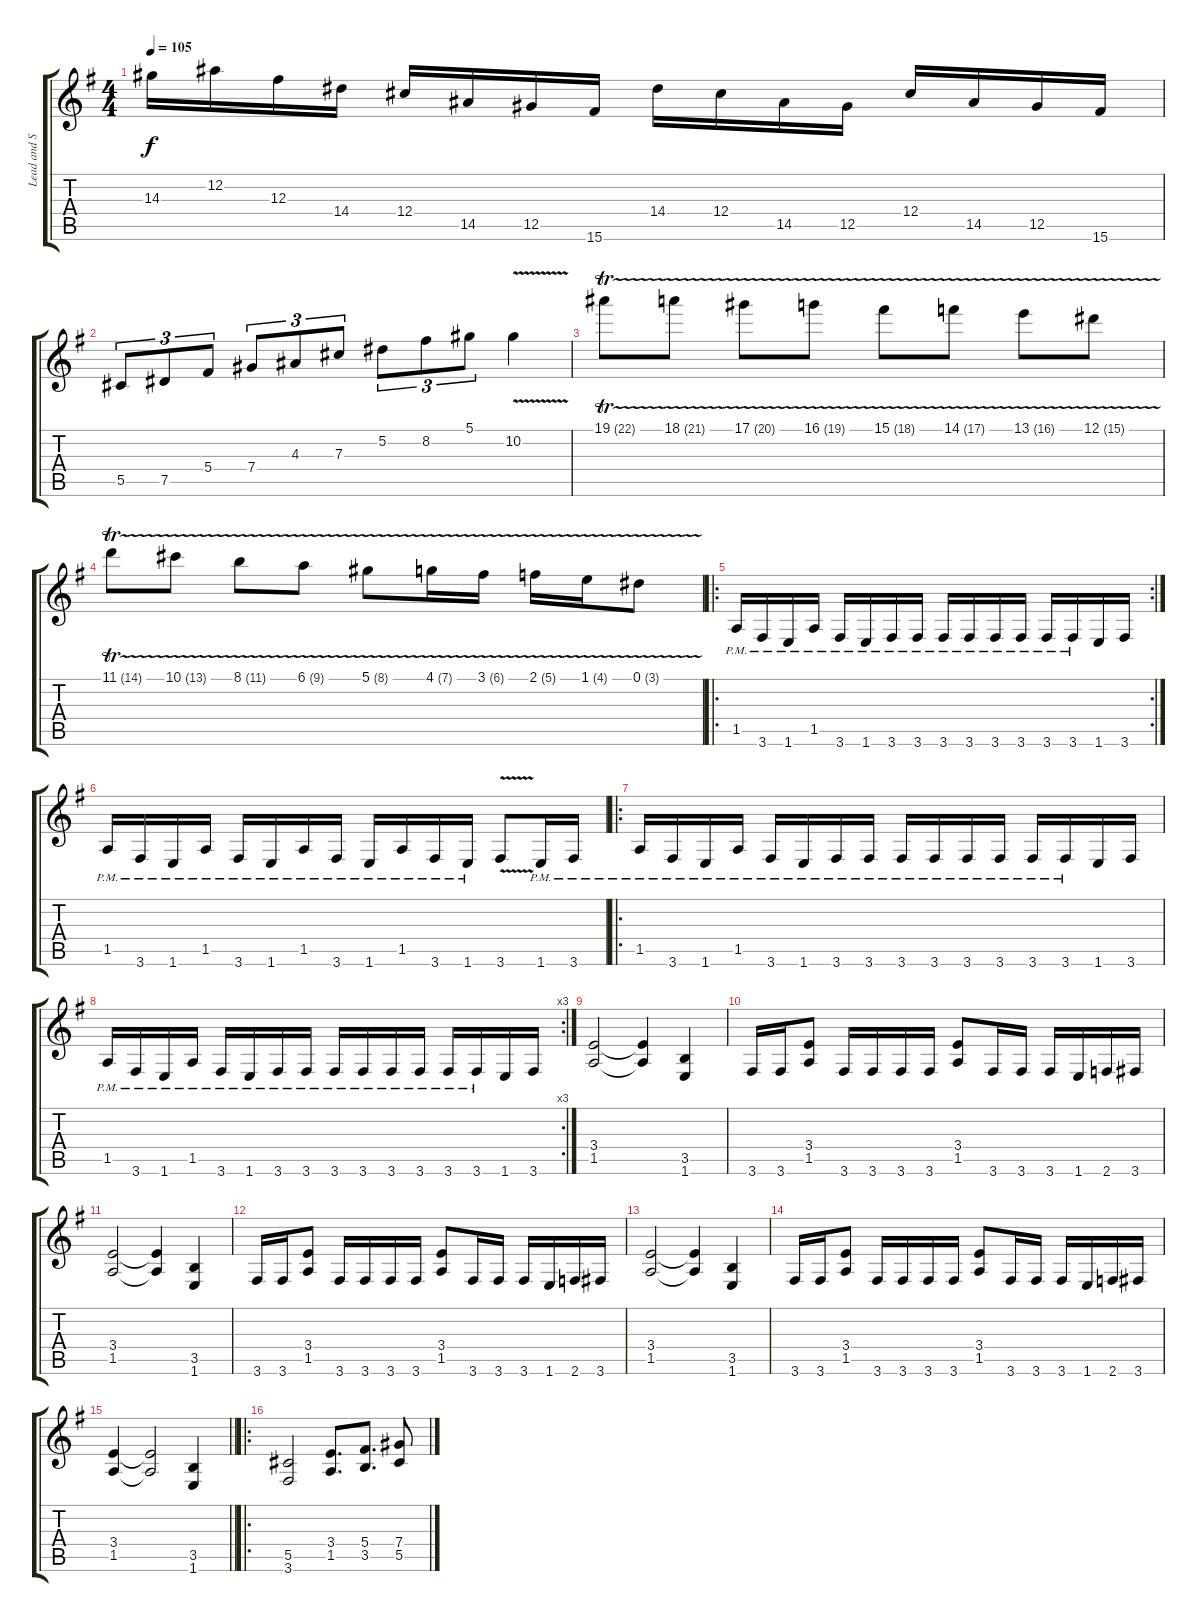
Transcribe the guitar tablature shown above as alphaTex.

\track ("Lead and Solo Guitar" "Lead and S") {instrument overdrivenguitar}
\staff {score tabs}
\tuning (Eb4 Bb3 Gb3 Db3 Ab2 Eb2) {hide}
\ts (4 4)
\tempo 105
\clef g2
\ks g
14.3.16{dy f} 12.2.16 12.3.16 14.4.16 12.4.16 14.5.16 12.5.16 15.6.16 14.4.16 12.4.16 14.5.16 12.5.16 12.4.16 14.5.16 12.5.16 15.6.16 |
5.5.8{tu (3 2)} 7.5.8{tu (3 2)} 5.4.8{tu (3 2)} 7.4.8{tu (3 2)} 4.3.8{tu (3 2)} 7.3.8{tu (3 2)} 5.2.8{tu (3 2)} 8.2.8{tu (3 2)} 5.1.8{tu (3 2)} 10.2{v}.4 |
19.1{tr (22 32)}.8 18.1{tr (21 32)}.8 17.1{tr (20 32)}.8 16.1{tr (19 32)}.8 15.1{tr (18 32)}.8 14.1{tr (17 32)}.8 13.1{tr (16 32)}.8 12.1{tr (15 32)}.8 |
11.1{tr (14 32)}.8 10.1{tr (13 32)}.8 8.1{tr (11 32)}.8 6.1{tr (9 32)}.8 5.1{tr (8 32)}.8 4.1{tr (7 32)}.16 3.1{tr (6 32)}.16 2.1{tr (5 32)}.16 1.1{tr (4 32)}.16 0.1{tr (3 32)}.8 |
\ro
\rc 2
1.5{pm}.16 3.6{pm}.16 1.6{pm}.16 1.5{pm}.16 3.6{pm}.16 1.6{pm}.16 3.6{pm}.16 3.6{pm}.16 3.6{pm}.16 3.6{pm}.16 3.6{pm}.16 3.6{pm}.16 3.6{pm}.16 3.6{pm}.16 1.6.16 3.6.16 |
1.5{pm}.16 3.6{pm}.16 1.6{pm}.16 1.5{pm}.16 3.6{pm}.16 1.6{pm}.16 1.5{pm}.16 3.6{pm}.16 1.6{pm}.16 1.5{pm}.16 3.6{pm}.16 1.6{pm}.16 3.6{v}.8 1.6{pm}.16 3.6{pm}.16 |
\ro
1.5{pm}.16 3.6{pm}.16 1.6{pm}.16 1.5{pm}.16 3.6{pm}.16 1.6{pm}.16 3.6{pm}.16 3.6{pm}.16 3.6{pm}.16 3.6{pm}.16 3.6{pm}.16 3.6{pm}.16 3.6{pm}.16 3.6{pm}.16 1.6.16 3.6.16 |
\rc 3
1.5{pm}.16 3.6{pm}.16 1.6{pm}.16 1.5{pm}.16 3.6{pm}.16 1.6{pm}.16 3.6{pm}.16 3.6{pm}.16 3.6{pm}.16 3.6{pm}.16 3.6{pm}.16 3.6{pm}.16 3.6{pm}.16 3.6{pm}.16 1.6.16 3.6.16 |
(3.4 1.5).2 (3.4{t} 1.5{t}).4 (3.5 1.6).4 |
3.6.16 3.6.16 (3.4 1.5).8 3.6.16 3.6.16 3.6.16 3.6.16 (3.4 1.5).8 3.6.16 3.6.16 3.6.16 1.6.16 2.6.16 3.6.16 |
(3.4 1.5).2 (3.4{t} 1.5{t}).4 (3.5 1.6).4 |
3.6.16 3.6.16 (3.4 1.5).8 3.6.16 3.6.16 3.6.16 3.6.16 (3.4 1.5).8 3.6.16 3.6.16 3.6.16 1.6.16 2.6.16 3.6.16 |
(3.4 1.5).2 (3.4{t} 1.5{t}).4 (3.5 1.6).4 |
3.6.16 3.6.16 (3.4 1.5).8 3.6.16 3.6.16 3.6.16 3.6.16 (3.4 1.5).8 3.6.16 3.6.16 3.6.16 1.6.16 2.6.16 3.6.16 |
\barLineRight lightlight
(3.4 1.5).4 (3.4{t} 1.5{t}).2 (3.5 1.6).4 |
\ro
(5.5 3.6).2 (3.4 1.5).8{d} (5.4 3.5).8{d} (7.4 5.5).8
